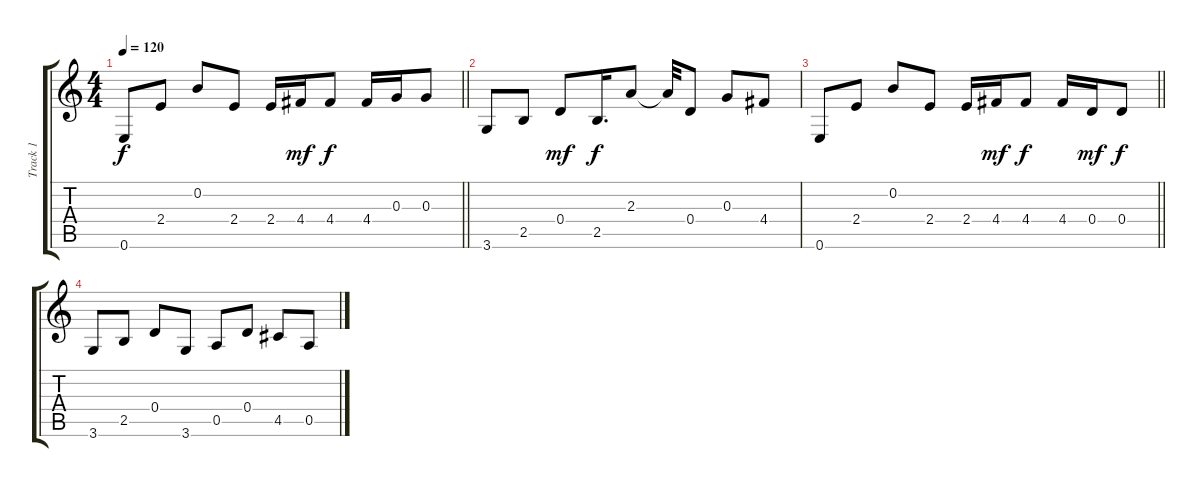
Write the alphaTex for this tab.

\track ("Track 1" "Track 1") {instrument acousticguitarsteel}
\staff {score tabs}
\tuning (E4 B3 G3 D3 A2 E2) {hide}
\ts (4 4)
\tempo 120
\clef g2
\barLineRight lightlight
\ks c
0.6.8{dy f volume 16} 2.4.8 0.2.8 2.4.8 2.4.16 4.4.16{dy mf} 4.4.8{dy f} 4.4.16 0.3.16 0.3.8 |
3.6.8 2.5.8 0.4.8{dy mf} 2.5.16{d dy f} 2.3.8 2.3{t}.32 0.4.8 0.3.8 4.4.8 |
\barLineRight lightlight
0.6.8 2.4.8 0.2.8 2.4.8 2.4.16 4.4.16{dy mf} 4.4.8{dy f} 4.4.16 0.4.16{dy mf} 0.4.8{dy f} |
3.6.8 2.5.8 0.4.8 3.6.8 0.5.8 0.4.8 4.5.8 0.5.8
